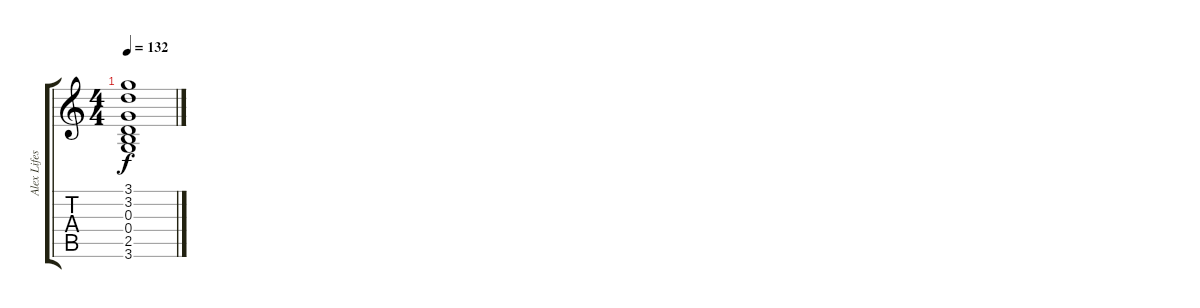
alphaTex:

\track ("Alex Lifeson 2" "Alex Lifes") {instrument electricguitarjazz}
\staff {score tabs}
\tuning (E4 B3 G3 D3 A2 E2) {hide}
\ts (4 4)
\tempo 132
\clef g2
\ks c
(3.1{t} 3.2{t} 0.3{t} 0.4{t} 2.5{t} 3.6{t}).1{dy f}
